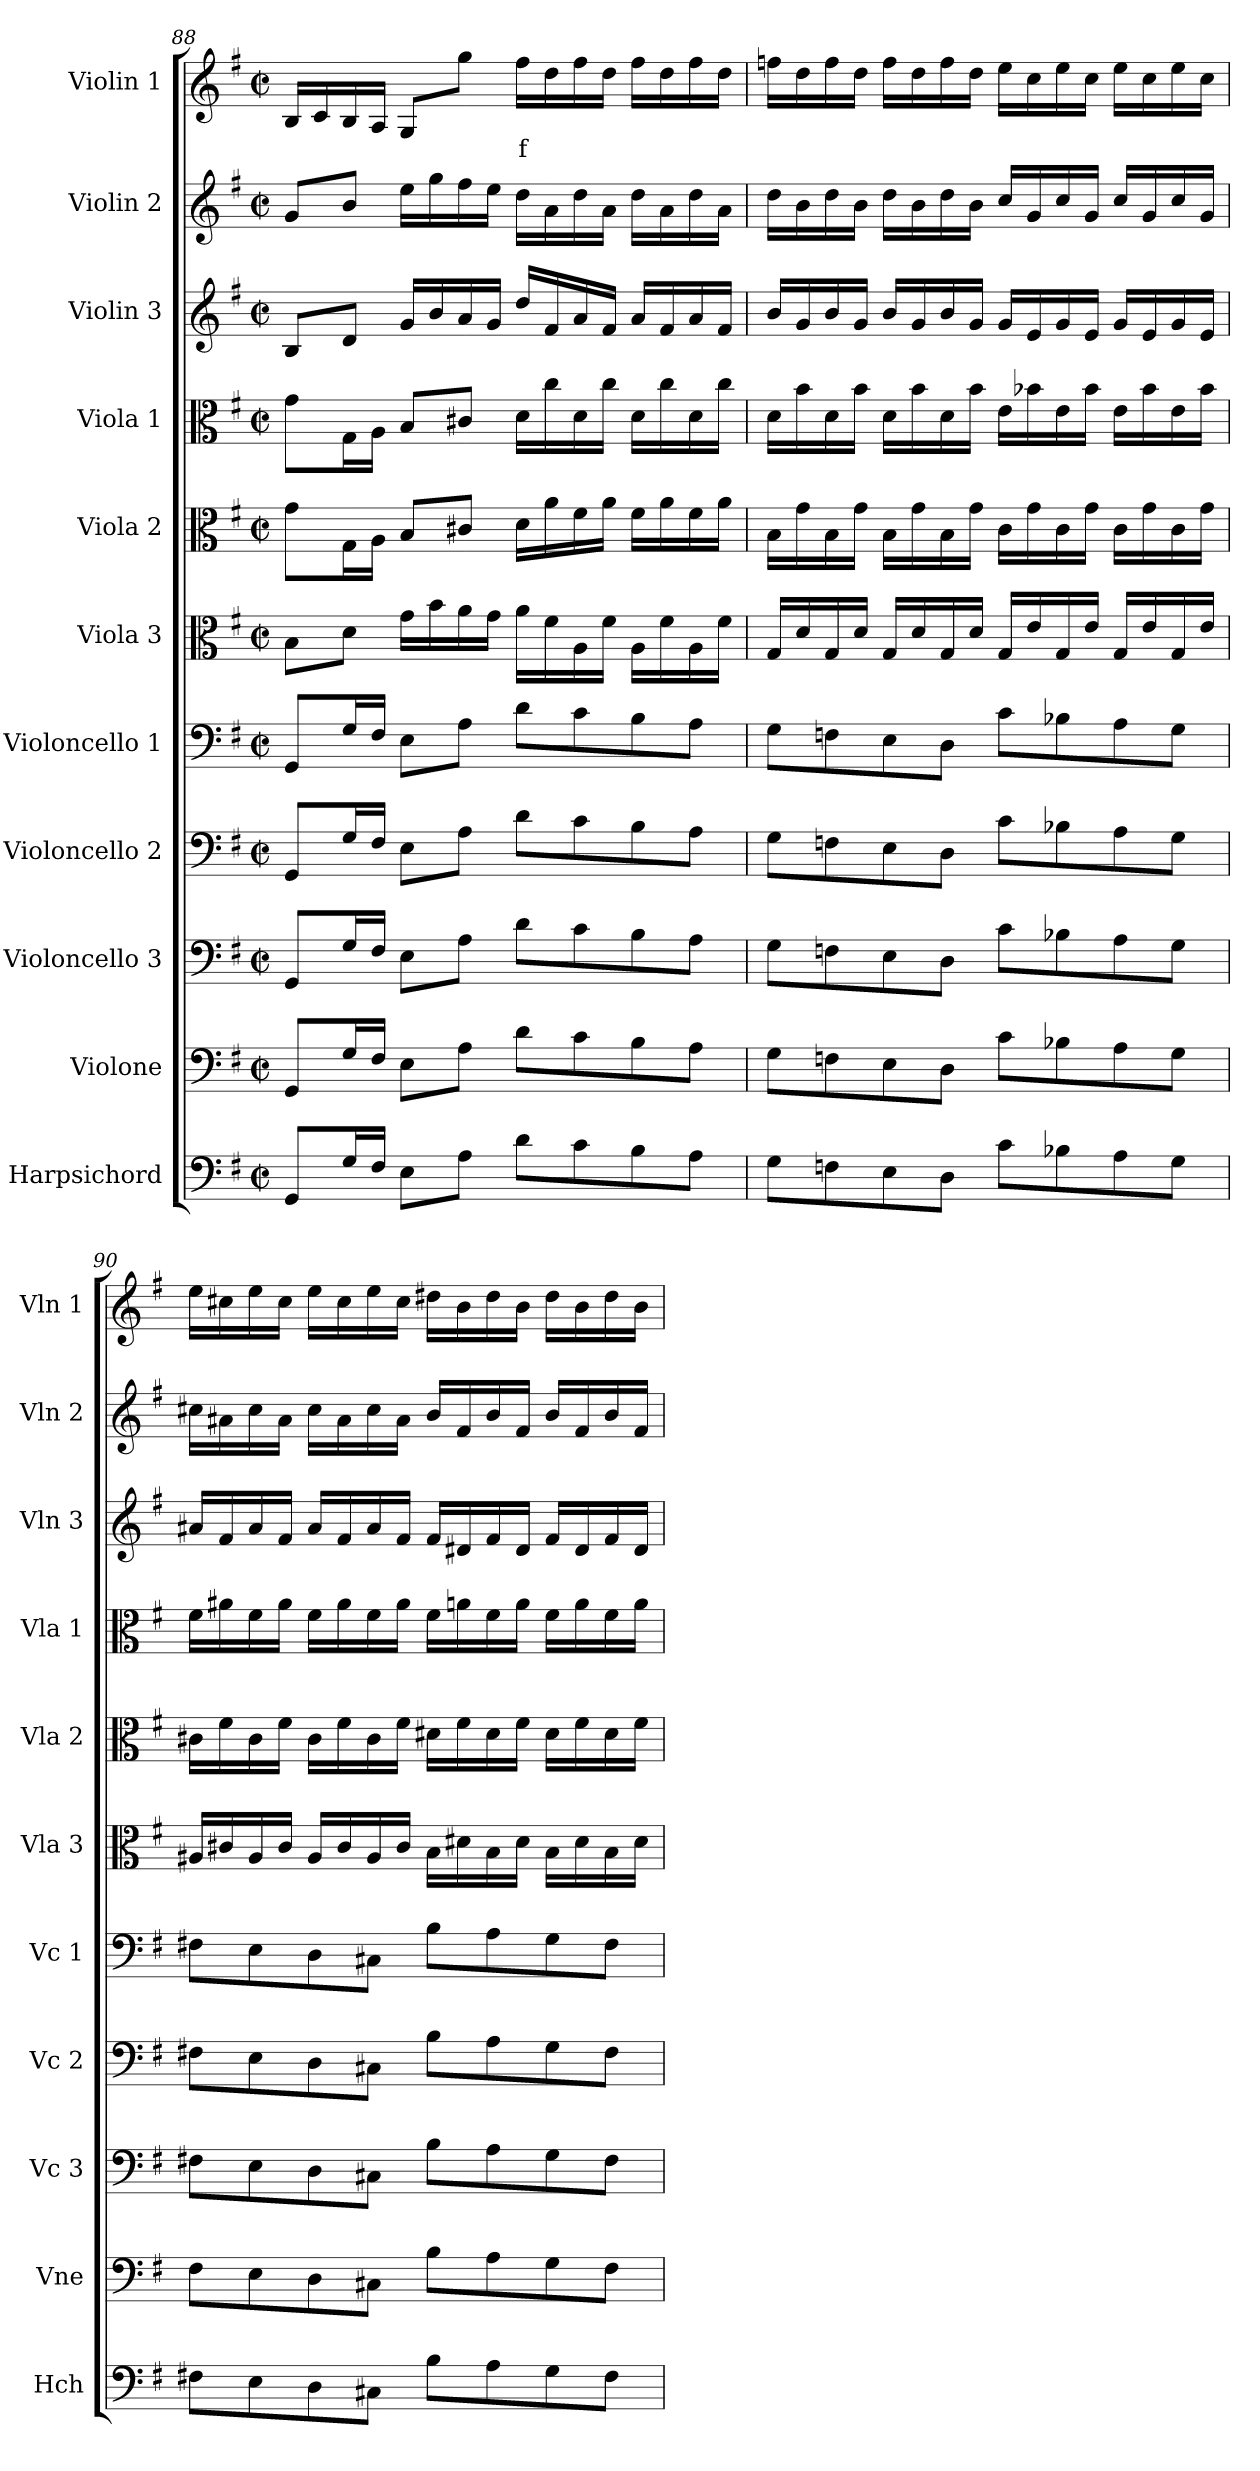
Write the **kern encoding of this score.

**kern	**kern	**kern	**kern	**kern	**kern	**kern	**kern	**kern	**kern	**kern	**text
*part11	*part10	*part9	*part8	*part7	*part6	*part5	*part4	*part3	*part2	*part1	*part1
*staff11	*staff10	*staff9	*staff8	*staff7	*staff6	*staff5	*staff4	*staff3	*staff2	*staff1	*staff1
*I"Harpsichord	*I"Violone	*I"Violoncello 3	*I"Violoncello 2	*I"Violoncello 1	*I"Viola 3	*I"Viola 2	*I"Viola 1	*I"Violin 3	*I"Violin 2	*I"Violin 1	*
*I'Hch	*I'Vne	*I'Vc 3	*I'Vc 2	*I'Vc 1	*I'Vla 3	*I'Vla 2	*I'Vla 1	*I'Vln 3	*I'Vln 2	*I'Vln 1	*
!!LO:PB:g=z
*clefF4	*clefF4	*clefF4	*clefF4	*clefF4	*clefC3	*clefC3	*clefC3	*clefG2	*clefG2	*clefG2	*
*	*ITrd7c12	*	*	*	*	*	*	*	*	*	*
*k[f#]	*k[f#]	*k[f#]	*k[f#]	*k[f#]	*k[f#]	*k[f#]	*k[f#]	*k[f#]	*k[f#]	*k[f#]	*
*M4/4	*M4/4	*M4/4	*M4/4	*M4/4	*M4/4	*M4/4	*M4/4	*M4/4	*M4/4	*M4/4	*
*met(c|)	*met(c|)	*met(c|)	*met(c|)	*met(c|)	*met(c|)	*met(c|)	*met(c|)	*met(c|)	*met(c|)	*met(c|)	*
=88	=88	=88	=88	=88	=88	=88	=88	=88	=88	=88	=88
8GG/L	8GGG/L	8GG/L	8GG/L	8GG/L	8B\L	8g\L	8g\L	8B/L	8g/L	16B/LL	.
.	.	.	.	.	.	.	.	.	.	16c/	.
16G/L	16GG/L	16G/L	16G/L	16G/L	8d\J	16G\L	16G\L	8d/J	8b/J	16B/	.
16F#/JJ	16FF#/JJ	16F#/JJ	16F#/JJ	16F#/JJ	.	16A\JJ	16A\JJ	.	.	16A/JJ	.
8E\L	8EE\L	8E\L	8E\L	8E\L	16g\LL	8B/L	8B/L	16g/LL	16ee\LL	8G/L	.
.	.	.	.	.	16b\	.	.	16b/	16gg\	.	.
8A\J	8AA\J	8A\J	8A\J	8A\J	16a\	8c#X/J	8c#X/J	16a/	16ff#\	8gg\J	.
.	.	.	.	.	16g\JJ	.	.	16g/JJ	16ee\JJ	.	.
!	!	!	!	!	!	!	!	!	!	!	!LO:LY:b:color=#FF0000
8d\L	8D\L	8d\L	8d\L	8d\L	16a\LL	16d\LL	16d\LL	16dd/LL	16dd\LL	16ff#\LL	f
.	.	.	.	.	16f#\	16a\	16cc\	16f#/	16a\	16dd\	.
8c\	8C\	8c\	8c\	8c\	16A\	16f#\	16d\	16a/	16dd\	16ff#\	.
.	.	.	.	.	16f#\JJ	16a\JJ	16cc\JJ	16f#/JJ	16a\JJ	16dd\JJ	.
8B\	8BB\	8B\	8B\	8B\	16A\LL	16f#\LL	16d\LL	16a/LL	16dd\LL	16ff#\LL	.
.	.	.	.	.	16f#\	16a\	16cc\	16f#/	16a\	16dd\	.
8A\J	8AA\J	8A\J	8A\J	8A\J	16A\	16f#\	16d\	16a/	16dd\	16ff#\	.
.	.	.	.	.	16f#\JJ	16a\JJ	16cc\JJ	16f#/JJ	16a\JJ	16dd\JJ	.
=89	=89	=89	=89	=89	=89	=89	=89	=89	=89	=89	=89
8G\L	8GG\L	8G\L	8G\L	8G\L	16G/LL	16B\LL	16d\LL	16b/LL	16dd\LL	16ffn\LL	.
.	.	.	.	.	16d/	16g\	16b\	16g/	16b\	16dd\	.
8Fn\	8FFn\	8Fn\	8Fn\	8Fn\	16G/	16B\	16d\	16b/	16dd\	16ff\	.
.	.	.	.	.	16d/JJ	16g\JJ	16b\JJ	16g/JJ	16b\JJ	16dd\JJ	.
8E\	8EE\	8E\	8E\	8E\	16G/LL	16B\LL	16d\LL	16b/LL	16dd\LL	16ff\LL	.
.	.	.	.	.	16d/	16g\	16b\	16g/	16b\	16dd\	.
8D\J	8DD\J	8D\J	8D\J	8D\J	16G/	16B\	16d\	16b/	16dd\	16ff\	.
.	.	.	.	.	16d/JJ	16g\JJ	16b\JJ	16g/JJ	16b\JJ	16dd\JJ	.
8c\L	8C\L	8c\L	8c\L	8c\L	16G/LL	16c\LL	16e\LL	16g/LL	16cc/LL	16ee\LL	.
.	.	.	.	.	16e/	16g\	16b-X\	16e/	16g/	16cc\	.
8B-X\	8BB-X\	8B-X\	8B-X\	8B-X\	16G/	16c\	16e\	16g/	16cc/	16ee\	.
.	.	.	.	.	16e/JJ	16g\JJ	16b-\JJ	16e/JJ	16g/JJ	16cc\JJ	.
8A\	8AA\	8A\	8A\	8A\	16G/LL	16c\LL	16e\LL	16g/LL	16cc/LL	16ee\LL	.
.	.	.	.	.	16e/	16g\	16b-\	16e/	16g/	16cc\	.
8G\J	8GG\J	8G\J	8G\J	8G\J	16G/	16c\	16e\	16g/	16cc/	16ee\	.
.	.	.	.	.	16e/JJ	16g\JJ	16b-\JJ	16e/JJ	16g/JJ	16cc\JJ	.
=90	=90	=90	=90	=90	=90	=90	=90	=90	=90	=90	=90
8F#X\L	8FF#\L	8F#X\L	8F#X\L	8F#X\L	16A#X/LL	16c#X\LL	16f#\LL	16a#X/LL	16cc#X\LL	16ee\LL	.
.	.	.	.	.	16c#X/	16f#\	16a#X\	16f#/	16a#X\	16cc#X\	.
8E\	8EE\	8E\	8E\	8E\	16A#/	16c#\	16f#\	16a#/	16cc#\	16ee\	.
.	.	.	.	.	16c#/JJ	16f#\JJ	16a#\JJ	16f#/JJ	16a#\JJ	16cc#\JJ	.
8D\	8DD\	8D\	8D\	8D\	16A#/LL	16c#\LL	16f#\LL	16a#/LL	16cc#\LL	16ee\LL	.
.	.	.	.	.	16c#/	16f#\	16a#\	16f#/	16a#\	16cc#\	.
8C#X\J	8CC#X\J	8C#X\J	8C#X\J	8C#X\J	16A#/	16c#\	16f#\	16a#/	16cc#\	16ee\	.
.	.	.	.	.	16c#/JJ	16f#\JJ	16a#\JJ	16f#/JJ	16a#\JJ	16cc#\JJ	.
8B\L	8BB\L	8B\L	8B\L	8B\L	16B\LL	16d#X\LL	16f#\LL	16f#/LL	16b/LL	16dd#X\LL	.
.	.	.	.	.	16d#X\	16f#\	16an\	16d#X/	16f#/	16b\	.
8A\	8AA\	8A\	8A\	8A\	16B\	16d#\	16f#\	16f#/	16b/	16dd#\	.
.	.	.	.	.	16d#\JJ	16f#\JJ	16a\JJ	16d#/JJ	16f#/JJ	16b\JJ	.
8G\	8GG\	8G\	8G\	8G\	16B\LL	16d#\LL	16f#\LL	16f#/LL	16b/LL	16dd#\LL	.
.	.	.	.	.	16d#\	16f#\	16a\	16d#/	16f#/	16b\	.
8F#\J	8FF#\J	8F#\J	8F#\J	8F#\J	16B\	16d#\	16f#\	16f#/	16b/	16dd#\	.
.	.	.	.	.	16d#\JJ	16f#\JJ	16a\JJ	16d#/JJ	16f#/JJ	16b\JJ	.
=	=	=	=	=	=	=	=	=	=	=	=
*-	*-	*-	*-	*-	*-	*-	*-	*-	*-	*-	*-
